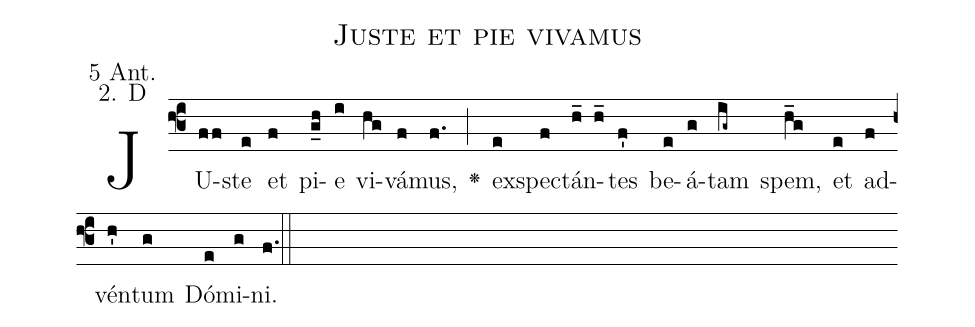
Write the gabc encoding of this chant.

name: Juste et pie vivamus;
office-part: 5 Antiphon;
mode: 2D;
annotation: 5 Ant.;
annotation: 2. D;
def-m1:}{\greseteolcustos{manual}{;
def-m2:\ifx\breakbeforeEuouae\undefined\else;
def-m3:\fi}	\ifx\noeuouae\undefined\def\noeuouae{F}\fi	\if\noeuouae F{;
def-m4:}\fi;
%%
% The syntax in this part is called gabc. Please refer to http://home.gna.org/gregorio/gabc/#basis

(f3)JU(ff)ste(e) et(f) pi(g_h)e(i) vi(hg)vá(f)mus,(f.) <v>\greheightstar</v>(;)
ex(e)spe(f)ctán(h_ h_)tes(f') be(e)á(g)tam(ig~) spem,(h_g) et(e) ad(f)vén(h')tum(g) Dó(e)mi(g[em1])ni.(f.) (::[em2]z[em3])

E(h) u(h) o(h) u(g) a(e) e.(f.) (::[em4])
